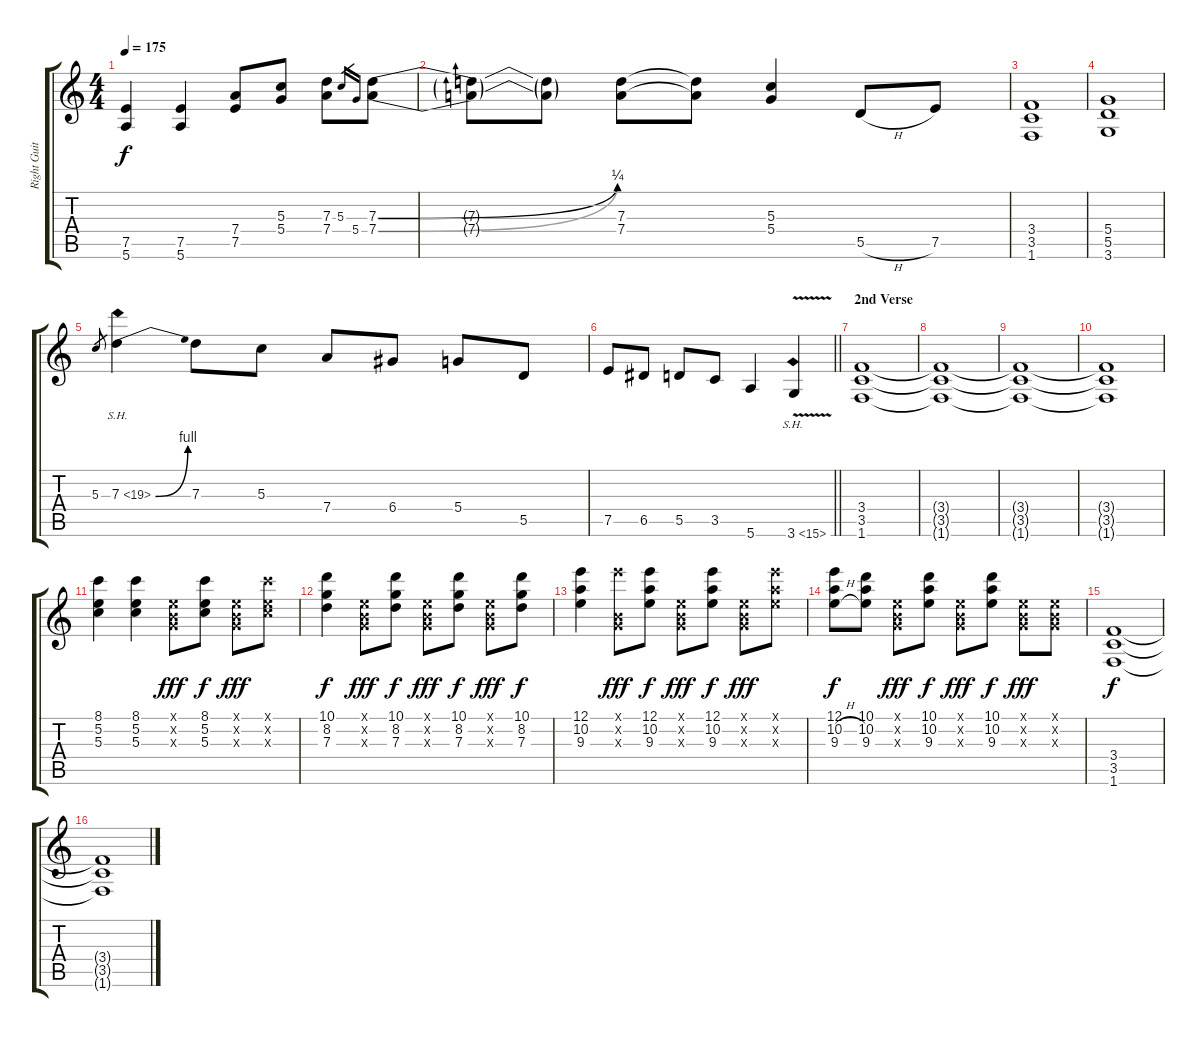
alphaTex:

\track ("Right Guitar" "Right Guit") {instrument distortionguitar}
\staff {score tabs}
\tuning (E4 B3 G3 D3 A2 E2) {hide}
\ts (4 4)
\tempo 175
\clef g2
\ks c
(7.5 5.6).4{dy f} (7.5 5.6).4 (7.4 7.5).8 (5.3 5.4).8 (7.3 7.4).8 5.3.16{gr} 5.4.16{gr} (7.3{be (bend 0 0 60 1)} 7.4{be (bend 0 0 60 1)}).8 |
(7.3{t} 7.4{t}).8 (7.3{t} 7.4{t}).8 (7.3 7.4).8 (7.3{t} 7.4{t}).8 (5.3 5.4).4 5.5{h}.8 7.5.8 |
(3.4 3.5 1.6).1 |
(5.4 5.5 3.6).1 |
5.3.8{gr} 7.3{be (bend 0 0 60 4) sh 12}.4{volume 14} 7.3.8 5.3.8 7.4.8 6.4.8 5.4.8 5.5.8 |
\barLineRight lightlight
7.5.8 6.5.8 5.5.8 3.5.8 5.6.4 3.6{sh 12 v}.4 |
\section ("" "2nd Verse")
(3.4 3.5 1.6).1{volume 11} |
(3.4{t} 3.5{t} 1.6{t}).1 |
(3.4{t} 3.5{t} 1.6{t}).1 |
(3.4{t} 3.5{t} 1.6{t}).1 |
(8.1 5.2 5.3).4{volume 10} (8.1 5.2 5.3).4 (0.1{x} 0.2{x} 0.3{x}).8{dy fff} (8.1 5.2 5.3).8{dy f} (0.1{x} 0.2{x} 0.3{x}).8{dy fff} (8.1{x} 5.2{x} 5.3{x}).8 |
(10.1 8.2 7.3).4{dy f} (0.1{x} 0.2{x} 0.3{x}).8{dy fff} (10.1 8.2 7.3).8{dy f} (0.1{x} 0.2{x} 0.3{x}).8{dy fff} (10.1 8.2 7.3).8{dy f} (0.1{x} 0.2{x} 0.3{x}).8{dy fff} (10.1 8.2 7.3).8{dy f} |
(12.1 10.2 9.3).4 (12.1{x} 0.2{x} 0.3{x}).8{dy fff} (12.1 10.2 9.3).8{dy f} (0.1{x} 0.2{x} 0.3{x}).8{dy fff} (12.1 10.2 9.3).8{dy f} (0.1{x} 0.2{x} 0.3{x}).8{dy fff} (12.1{x} 10.2{x} 9.3{x}).8 |
(12.1 10.2{h} 9.3{h}).8{dy f} (10.1 10.2 9.3).8 (0.1{x} 0.2{x} 0.3{x}).8{dy fff} (10.1 10.2 9.3).8{dy f} (0.1{x} 0.2{x} 0.3{x}).8{dy fff} (10.1 10.2 9.3).8{dy f} (0.1{x} 0.2{x} 0.3{x}).8{dy fff} (0.1{x} 0.2{x} 0.3{x}).8 |
(3.4 3.5 1.6).1{dy f volume 11} |
(3.4{t} 3.5{t} 1.6{t}).1
